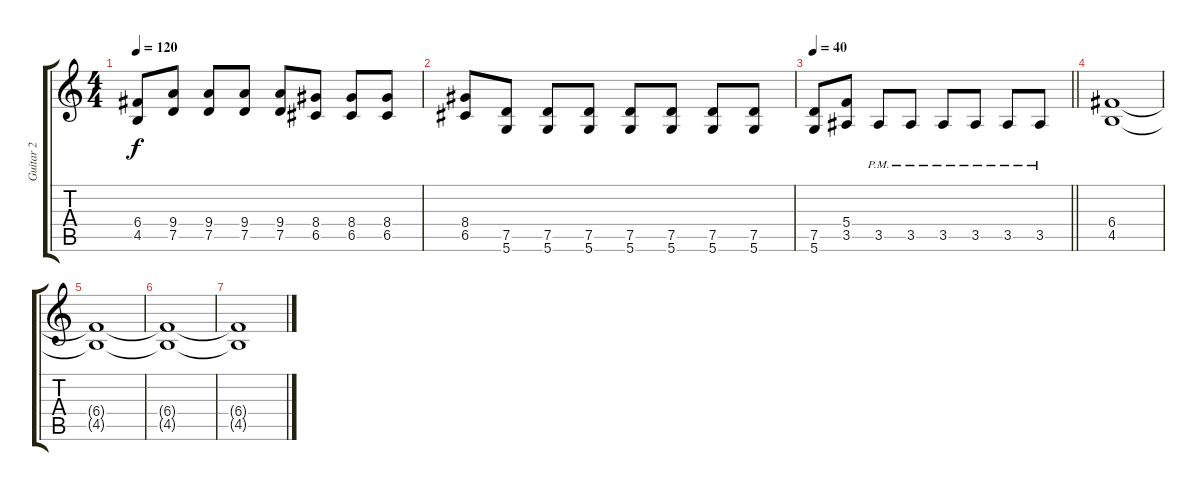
\track ("Guitar 2" "Guitar 2") {instrument distortionguitar}
\staff {score tabs}
\tuning (D4 A3 F3 C3 G2 D2) {hide}
\ts (4 4)
\tempo 120
\clef g2
\ks c
(6.4 4.5).8{dy f} (9.4 7.5).8 (9.4 7.5).8 (9.4 7.5).8 (9.4 7.5).8 (8.4 6.5).8 (8.4 6.5).8 (8.4 6.5).8 |
(8.4 6.5).8 (7.5 5.6).8 (7.5 5.6).8 (7.5 5.6).8 (7.5 5.6).8 (7.5 5.6).8 (7.5 5.6).8 (7.5 5.6).8 |
\tempo 40
\barLineRight lightlight
(7.5 5.6).8 (5.4 3.5).8 3.5{pm}.8 3.5{pm}.8 3.5{pm}.8 3.5{pm}.8 3.5{pm}.8 3.5{pm}.8 |
(6.4 4.5).1 |
(6.4{t} 4.5{t}).1 |
(6.4{t} 4.5{t}).1 |
(6.4{t} 4.5{t}).1
